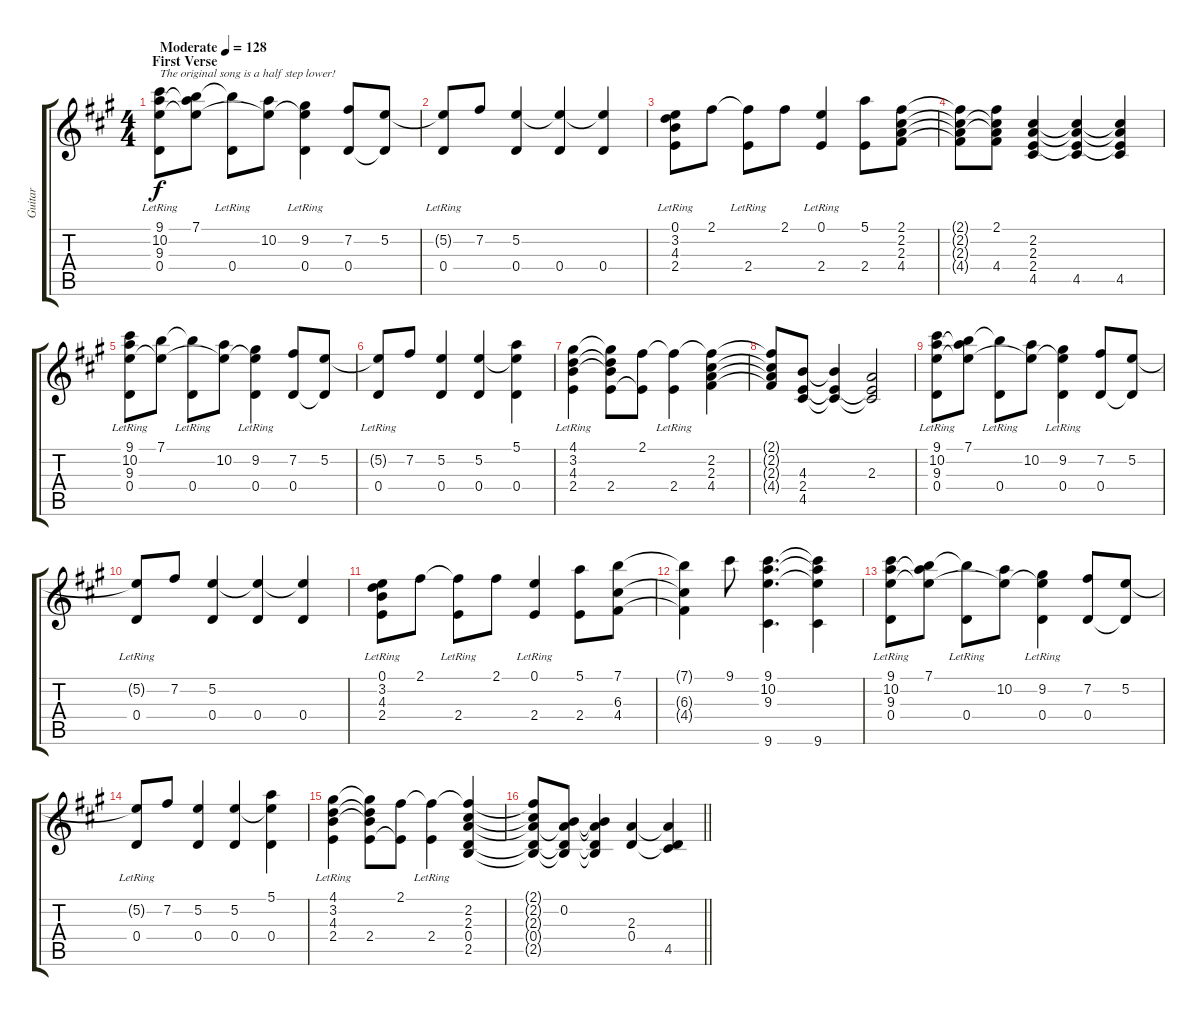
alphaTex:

\track ("Guitar" "Guitar") {instrument acousticguitarnylon}
\staff {score tabs}
\tuning (E4 B3 G3 D3 A2 E2) {hide}
\ts (4 4)
\section ("" "First Verse")
\tempo (128 "Moderate")
\clef g2
\ks f#minor
(9.1 10.2 9.3 0.4{lr}).8{txt "The original song is a half step lower! " dy f instrument acousticguitarnylon} (7.1 10.2{t} 9.3{t}).8 (7.1{t} 0.4{lr}).8 (10.2 9.3{t}).8 (9.2 9.3{t} 0.4{lr}).4 (7.2 0.4).8 (5.2 0.4{t}).8 |
(5.2{t} 0.4{lr}).8 7.2.8 (5.2 0.4).4 (5.2{t} 0.4).4 (5.2{t} 0.4).4 |
(0.1 3.2{lr} 4.3{lr} 2.4{lr}).8 2.1.8 (2.1{t} 2.4{lr}).8 2.1.8 (0.1 2.4{lr}).4 (5.1 2.4).8 (2.1 2.2 2.3 4.4).8 |
(2.1{t} 2.2{t} 2.3{t} 4.4{t}).8 (2.1 2.2{t} 2.3{t} 4.4).8 (2.2 2.3 2.4 4.5).4 (2.2{t} 2.3{t} 2.4{t} 4.5).4 (2.2{t} 2.3{t} 2.4{t} 4.5).4 |
(9.1 10.2 9.3 0.4{lr}).8 (7.1 9.3{t}).8 (7.1{t} 0.4{lr}).8 (10.2 9.3{t}).8 (9.2 9.3{t} 0.4{lr}).4 (7.2 0.4).8 (5.2 0.4{t}).8 |
(5.2{t} 0.4{lr}).8 7.2.8 (5.2 0.4).4 (5.2 0.4).4 (5.1 5.2{t} 0.4).4 |
(4.1 3.2{lr} 4.3{lr} 2.4{lr}).4 (4.1{t} 3.2{t} 4.3{t} 2.4).8 (2.1 2.4{t}).8 (2.1{t} 2.4{lr}).4 (2.1{t} 2.2 2.3 4.4).4 |
(2.1{t} 2.2{t} 2.3{t} 4.4{t}).8 (4.3 2.4 4.5).8 (4.3{t} 2.4{t} 4.5{t}).4 (2.3 2.4{t} 4.5{t}).2 |
(9.1 10.2 9.3 0.4{lr}).8 (7.1 10.2{t} 9.3{t}).8 (7.1{t} 0.4{lr}).8 (10.2 9.3{t}).8 (9.2 9.3{t} 0.4{lr}).4 (7.2 0.4).8 (5.2 0.4{t}).8 |
(5.2{t} 0.4{lr}).8 7.2.8 (5.2 0.4).4 (5.2{t} 0.4).4 (5.2{t} 0.4).4 |
(0.1 3.2{lr} 4.3{lr} 2.4{lr}).8 2.1.8 (2.1{t} 2.4{lr}).8 2.1.8 (0.1 2.4{lr}).4 (5.1 2.4).8 (7.1 6.3 4.4).8 |
(7.1{t} 6.3{t} 4.4{t}).4 9.1.8 (9.1 10.2 9.3 9.6).4{d} (9.1{t} 10.2{t} 9.3{t} 9.6).4 |
(9.1 10.2 9.3 0.4{lr}).8 (7.1 10.2{t} 9.3{t}).8 (7.1{t} 0.4{lr}).8 (10.2 9.3{t}).8 (9.2 9.3{t} 0.4{lr}).4 (7.2 0.4).8 (5.2 0.4{t}).8 |
(5.2{t} 0.4{lr}).8 7.2.8 (5.2 0.4).4 (5.2 0.4).4 (5.1 5.2{t} 0.4).4 |
(4.1 3.2{lr} 4.3{lr} 2.4{lr}).4 (4.1{t} 3.2{t} 4.3{t} 2.4).8 (2.1 2.4{t}).8 (2.1{t} 2.4{lr}).4 (2.1{t} 2.2 2.3 0.4 2.5).4 |
\barLineRight lightlight
(2.1{t} 2.2{t} 2.3{t} 0.4{t} 2.5{t}).8 (0.2 2.3{t} 0.4{t} 2.5{t}).8 (0.2{t} 2.3{t} 0.4{t} 2.5{t}).4 (2.3 0.4).4 (2.3{t} 0.4{t} 4.5).4
